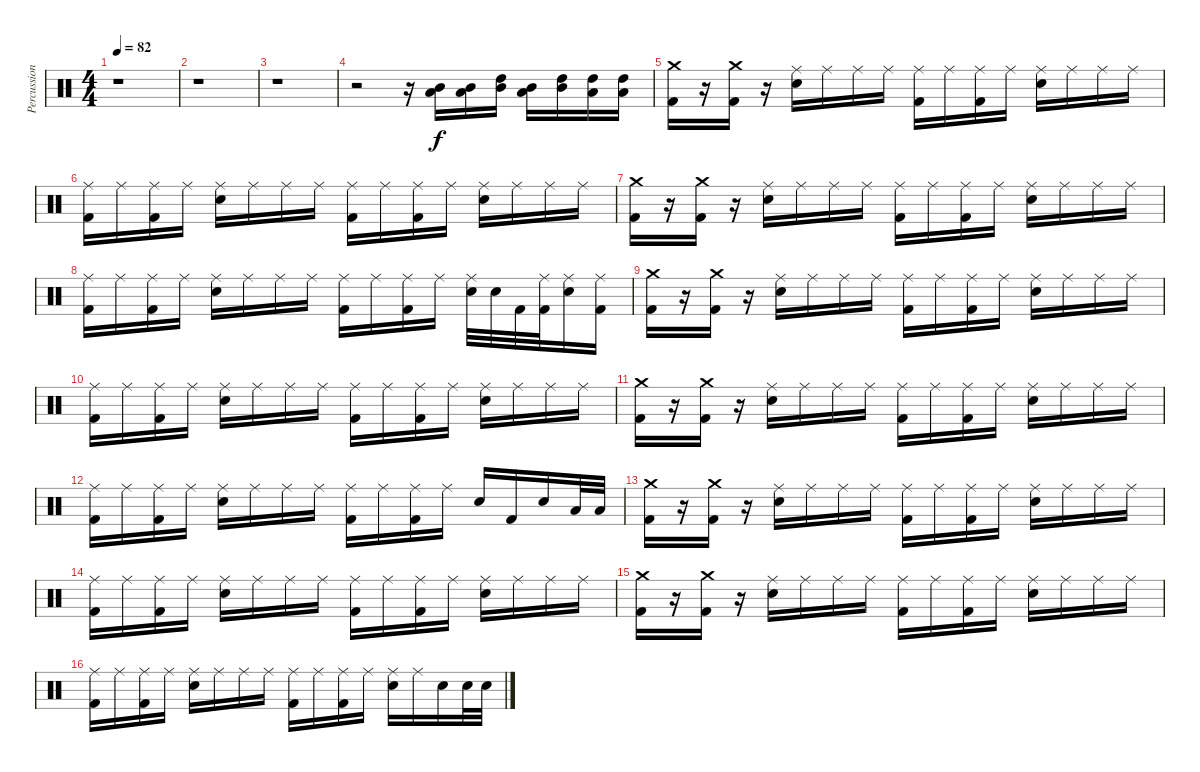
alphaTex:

\track ("Percussion" "Percussion") {instrument percussion}
\staff {score}
\articulation defaults
\ts (4 4)
\tempo 82
\clef neutral
\ks c
r.1{dy f} |
r.1 |
r.1 |
r.2 r.16 ("Mid Tom (hit)" "Low Tom (hit)").16 ("Mid Tom (hit)" "Low Tom (hit)").16 ("High Tom (hit)" "Mid Tom (hit)").16 ("Mid Tom (hit)" "Low Tom (hit)").16 ("High Tom (hit)" "Mid Tom (hit)").16 ("High Tom (hit)" "Low Tom (hit)").16 ("High Tom (hit)" "Low Tom (hit)").16 |
("Crash medium (hit)" "Kick (hit) 2").16 r.16 ("Crash medium (hit)" "Kick (hit) 2").16 r.16 ("Ride (middle)" "Electric Snare (hit)").16 "Ride (middle)".16 "Ride (middle)".16 "Ride (middle)".16 ("Ride (middle)" "Kick (hit) 2").16 "Ride (middle)".16 ("Ride (middle)" "Kick (hit) 2").16 "Ride (middle)".16 ("Ride (middle)" "Electric Snare (hit)").16 "Ride (middle)".16 "Ride (middle)".16 "Ride (middle)".16 |
("Ride (middle)" "Kick (hit) 2").16 "Ride (middle)".16 ("Ride (middle)" "Kick (hit) 2").16 "Ride (middle)".16 ("Ride (middle)" "Electric Snare (hit)").16 "Ride (middle)".16 "Ride (middle)".16 "Ride (middle)".16 ("Ride (middle)" "Kick (hit) 2").16 "Ride (middle)".16 ("Ride (middle)" "Kick (hit) 2").16 "Ride (middle)".16 ("Ride (middle)" "Electric Snare (hit)").16 "Ride (middle)".16 "Ride (middle)".16 "Ride (middle)".16 |
("Crash medium (hit)" "Kick (hit) 2").16 r.16 ("Crash medium (hit)" "Kick (hit) 2").16 r.16 ("Ride (middle)" "Electric Snare (hit)").16 "Ride (middle)".16 "Ride (middle)".16 "Ride (middle)".16 ("Ride (middle)" "Kick (hit) 2").16 "Ride (middle)".16 ("Ride (middle)" "Kick (hit) 2").16 "Ride (middle)".16 ("Ride (middle)" "Electric Snare (hit)").16 "Ride (middle)".16 "Ride (middle)".16 "Ride (middle)".16 |
("Ride (middle)" "Kick (hit) 2").16 "Ride (middle)".16 ("Ride (middle)" "Kick (hit) 2").16 "Ride (middle)".16 ("Ride (middle)" "Electric Snare (hit)").16 "Ride (middle)".16 "Ride (middle)".16 "Ride (middle)".16 ("Ride (middle)" "Kick (hit) 2").16 "Ride (middle)".16 ("Ride (middle)" "Kick (hit) 2").16 "Ride (middle)".16 ("Ride (middle)" "Electric Snare (hit)").32 "Electric Snare (hit)".32 "Kick (hit) 2".32 ("Ride (middle)" "Kick (hit) 2").32 ("Ride (middle)" "Electric Snare (hit)").16 ("Ride (middle)" "Kick (hit) 2").16 |
("Crash medium (hit)" "Kick (hit) 2").16 r.16 ("Crash medium (hit)" "Kick (hit) 2").16 r.16 ("Ride (middle)" "Electric Snare (hit)").16 "Ride (middle)".16 "Ride (middle)".16 "Ride (middle)".16 ("Ride (middle)" "Kick (hit) 2").16 "Ride (middle)".16 ("Ride (middle)" "Kick (hit) 2").16 "Ride (middle)".16 ("Ride (middle)" "Electric Snare (hit)").16 "Ride (middle)".16 "Ride (middle)".16 "Ride (middle)".16 |
("Ride (middle)" "Kick (hit) 2").16 "Ride (middle)".16 ("Ride (middle)" "Kick (hit) 2").16 "Ride (middle)".16 ("Ride (middle)" "Electric Snare (hit)").16 "Ride (middle)".16 "Ride (middle)".16 "Ride (middle)".16 ("Ride (middle)" "Kick (hit) 2").16 "Ride (middle)".16 ("Ride (middle)" "Kick (hit) 2").16 "Ride (middle)".16 ("Ride (middle)" "Electric Snare (hit)").16 "Ride (middle)".16 "Ride (middle)".16 "Ride (middle)".16 |
("Crash medium (hit)" "Kick (hit) 2").16 r.16 ("Crash medium (hit)" "Kick (hit) 2").16 r.16 ("Ride (middle)" "Electric Snare (hit)").16 "Ride (middle)".16 "Ride (middle)".16 "Ride (middle)".16 ("Ride (middle)" "Kick (hit) 2").16 "Ride (middle)".16 ("Ride (middle)" "Kick (hit) 2").16 "Ride (middle)".16 ("Ride (middle)" "Electric Snare (hit)").16 "Ride (middle)".16 "Ride (middle)".16 "Ride (middle)".16 |
("Ride (middle)" "Kick (hit) 2").16 "Ride (middle)".16 ("Ride (middle)" "Kick (hit) 2").16 "Ride (middle)".16 ("Ride (middle)" "Electric Snare (hit)").16 "Ride (middle)".16 "Ride (middle)".16 "Ride (middle)".16 ("Ride (middle)" "Kick (hit) 2").16 "Ride (middle)".16 ("Ride (middle)" "Kick (hit) 2").16 "Ride (middle)".16 "Electric Snare (hit)".16 "Kick (hit) 2".16 "Electric Snare (hit)".16 "Low Tom (hit)".32 "Low Tom (hit)".32 |
("Crash medium (hit)" "Kick (hit) 2").16 r.16 ("Crash medium (hit)" "Kick (hit) 2").16 r.16 ("Ride (middle)" "Electric Snare (hit)").16 "Ride (middle)".16 "Ride (middle)".16 "Ride (middle)".16 ("Ride (middle)" "Kick (hit) 2").16 "Ride (middle)".16 ("Ride (middle)" "Kick (hit) 2").16 "Ride (middle)".16 ("Ride (middle)" "Electric Snare (hit)").16 "Ride (middle)".16 "Ride (middle)".16 "Ride (middle)".16 |
("Ride (middle)" "Kick (hit) 2").16 "Ride (middle)".16 ("Ride (middle)" "Kick (hit) 2").16 "Ride (middle)".16 ("Ride (middle)" "Electric Snare (hit)").16 "Ride (middle)".16 "Ride (middle)".16 "Ride (middle)".16 ("Ride (middle)" "Kick (hit) 2").16 "Ride (middle)".16 ("Ride (middle)" "Kick (hit) 2").16 "Ride (middle)".16 ("Ride (middle)" "Electric Snare (hit)").16 "Ride (middle)".16 "Ride (middle)".16 "Ride (middle)".16 |
("Crash medium (hit)" "Kick (hit) 2").16 r.16 ("Crash medium (hit)" "Kick (hit) 2").16 r.16 ("Ride (middle)" "Electric Snare (hit)").16 "Ride (middle)".16 "Ride (middle)".16 "Ride (middle)".16 ("Ride (middle)" "Kick (hit) 2").16 "Ride (middle)".16 ("Ride (middle)" "Kick (hit) 2").16 "Ride (middle)".16 ("Ride (middle)" "Electric Snare (hit)").16 "Ride (middle)".16 "Ride (middle)".16 "Ride (middle)".16 |
("Ride (middle)" "Kick (hit) 2").16 "Ride (middle)".16 ("Ride (middle)" "Kick (hit) 2").16 "Ride (middle)".16 ("Ride (middle)" "Electric Snare (hit)").16 "Ride (middle)".16 "Ride (middle)".16 "Ride (middle)".16 ("Ride (middle)" "Kick (hit) 2").16 "Ride (middle)".16 ("Ride (middle)" "Kick (hit) 2").16 "Ride (middle)".16 ("Ride (middle)" "Electric Snare (hit)").16 "Ride (middle)".16 "Electric Snare (hit)".16 "Electric Snare (hit)".32 "Electric Snare (hit)".32
